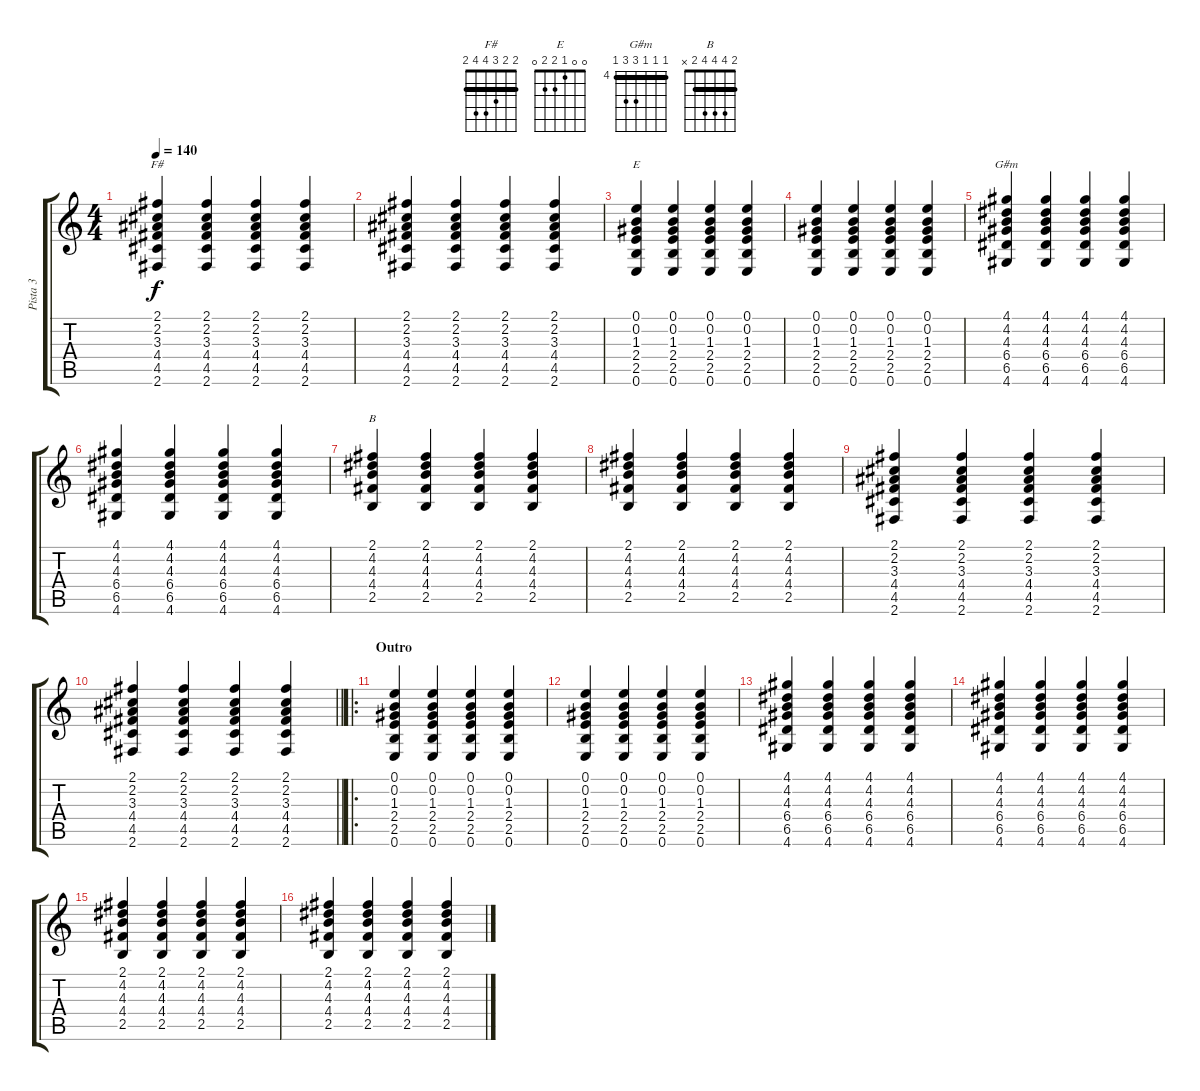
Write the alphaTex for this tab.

\track ("Pista 3" "Pista 3") {instrument electricguitarjazz}
\staff {score tabs}
\tuning (E4 B3 G3 D3 A2 E2) {hide}
\chord ("F#" 2 2 3 4 4 2) {barre 2}
\chord ("E" 0 0 1 2 2 0)
\chord ("G#m" 4 4 4 6 6 4) {firstfret 4 barre 4}
\chord ("B" 2 4 4 4 2 x) {barre 2}
\ts (4 4)
\tempo 140
\clef g2
\ks c
(2.1 2.2 3.3 4.4 4.5 2.6).4{ch "F#" dy f} (2.1 2.2 3.3 4.4 4.5 2.6).4 (2.1 2.2 3.3 4.4 4.5 2.6).4 (2.1 2.2 3.3 4.4 4.5 2.6).4 |
(2.1 2.2 3.3 4.4 4.5 2.6).4 (2.1 2.2 3.3 4.4 4.5 2.6).4 (2.1 2.2 3.3 4.4 4.5 2.6).4 (2.1 2.2 3.3 4.4 4.5 2.6).4 |
(0.1 0.2 1.3 2.4 2.5 0.6).4{ch "E"} (0.1 0.2 1.3 2.4 2.5 0.6).4 (0.1 0.2 1.3 2.4 2.5 0.6).4 (0.1 0.2 1.3 2.4 2.5 0.6).4 |
(0.1 0.2 1.3 2.4 2.5 0.6).4 (0.1 0.2 1.3 2.4 2.5 0.6).4 (0.1 0.2 1.3 2.4 2.5 0.6).4 (0.1 0.2 1.3 2.4 2.5 0.6).4 |
(4.1 4.2 4.3 6.4 6.5 4.6).4{ch "G#m"} (4.1 4.2 4.3 6.4 6.5 4.6).4 (4.1 4.2 4.3 6.4 6.5 4.6).4 (4.1 4.2 4.3 6.4 6.5 4.6).4 |
(4.1 4.2 4.3 6.4 6.5 4.6).4 (4.1 4.2 4.3 6.4 6.5 4.6).4 (4.1 4.2 4.3 6.4 6.5 4.6).4 (4.1 4.2 4.3 6.4 6.5 4.6).4 |
(2.1 4.2 4.3 4.4 2.5).4{ch "B"} (2.1 4.2 4.3 4.4 2.5).4 (2.1 4.2 4.3 4.4 2.5).4 (2.1 4.2 4.3 4.4 2.5).4 |
(2.1 4.2 4.3 4.4 2.5).4 (2.1 4.2 4.3 4.4 2.5).4 (2.1 4.2 4.3 4.4 2.5).4 (2.1 4.2 4.3 4.4 2.5).4 |
(2.1 2.2 3.3 4.4 4.5 2.6).4 (2.1 2.2 3.3 4.4 4.5 2.6).4 (2.1 2.2 3.3 4.4 4.5 2.6).4 (2.1 2.2 3.3 4.4 4.5 2.6).4 |
\barLineRight lightlight
(2.1 2.2 3.3 4.4 4.5 2.6).4 (2.1 2.2 3.3 4.4 4.5 2.6).4 (2.1 2.2 3.3 4.4 4.5 2.6).4 (2.1 2.2 3.3 4.4 4.5 2.6).4 |
\ro
\section ("" "Outro")
(0.1 0.2 1.3 2.4 2.5 0.6).4 (0.1 0.2 1.3 2.4 2.5 0.6).4 (0.1 0.2 1.3 2.4 2.5 0.6).4 (0.1 0.2 1.3 2.4 2.5 0.6).4 |
(0.1 0.2 1.3 2.4 2.5 0.6).4 (0.1 0.2 1.3 2.4 2.5 0.6).4 (0.1 0.2 1.3 2.4 2.5 0.6).4 (0.1 0.2 1.3 2.4 2.5 0.6).4 |
(4.1 4.2 4.3 6.4 6.5 4.6).4 (4.1 4.2 4.3 6.4 6.5 4.6).4 (4.1 4.2 4.3 6.4 6.5 4.6).4 (4.1 4.2 4.3 6.4 6.5 4.6).4 |
(4.1 4.2 4.3 6.4 6.5 4.6).4 (4.1 4.2 4.3 6.4 6.5 4.6).4 (4.1 4.2 4.3 6.4 6.5 4.6).4 (4.1 4.2 4.3 6.4 6.5 4.6).4 |
(2.1 4.2 4.3 4.4 2.5).4 (2.1 4.2 4.3 4.4 2.5).4 (2.1 4.2 4.3 4.4 2.5).4 (2.1 4.2 4.3 4.4 2.5).4 |
(2.1 4.2 4.3 4.4 2.5).4 (2.1 4.2 4.3 4.4 2.5).4 (2.1 4.2 4.3 4.4 2.5).4 (2.1 4.2 4.3 4.4 2.5).4
